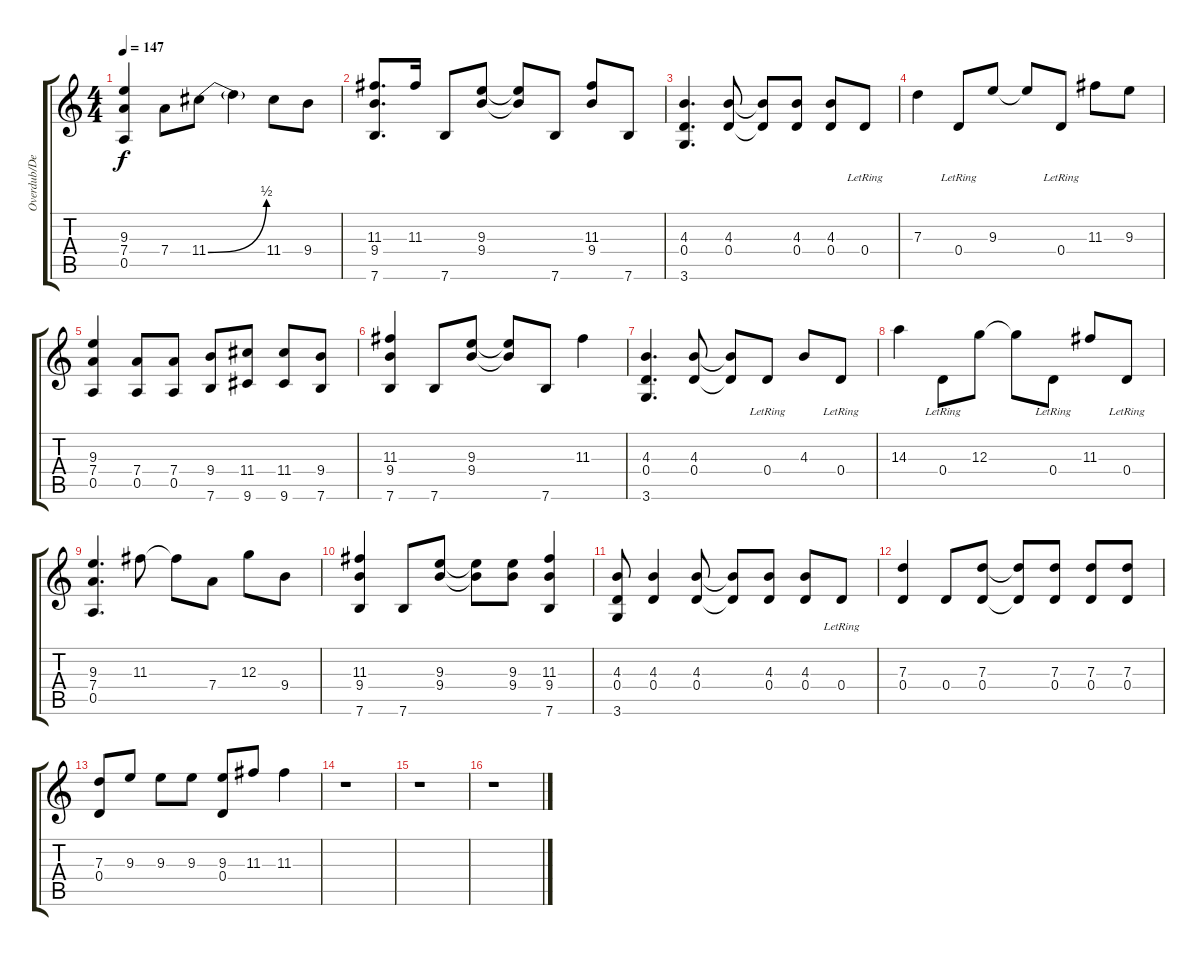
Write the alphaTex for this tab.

\track ("Overdub/Delay" "Overdub/De") {instrument distortionguitar}
\staff {score tabs}
\tuning (E4 B3 G3 D3 A2 E2) {hide}
\ts (4 4)
\tempo 147
\clef g2
\ks c
(9.3 7.4 0.5).4{dy f} 7.4.8 11.4{be (bend 0 0 60 2)}.8 11.4{t}.4 11.4.8 9.4.8 |
(11.3 9.4 7.6).8{d} 11.3.16 7.6.8 (9.3 9.4).8 (9.3{t} 9.4{t}).8 7.6.8 (11.3 9.4).8 7.6.8 |
(4.3 0.4 3.6).4{d} (4.3 0.4).8 (4.3{t} 0.4{t}).8 (4.3 0.4).8 (4.3 0.4).8 0.4{lr}.8 |
7.3.4 0.4{lr}.8 9.3.8 9.3{t}.8 0.4{lr}.8 11.3.8 9.3.8 |
(9.3 7.4 0.5).4 (7.4 0.5).8 (7.4 0.5).8 (9.4 7.6).8 (11.4 9.6).8 (11.4 9.6).8 (9.4 7.6).8 |
(11.3 9.4 7.6).4 7.6.8 (9.3 9.4).8 (9.3{t} 9.4{t}).8 7.6.8 11.3.4 |
(4.3 0.4 3.6).4{d} (4.3 0.4).8 (4.3{t} 0.4{t}).8 0.4{lr}.8 4.3.8 0.4{lr}.8 |
14.3.4 0.4{lr}.8 12.3.8 12.3{t}.8 0.4{lr}.8 11.3.8 0.4{lr}.8 |
(9.3 7.4 0.5).4{d} 11.3.8 11.3{t}.8 7.4.8 12.3.8 9.4.8 |
(11.3 9.4 7.6).4 7.6.8 (9.3 9.4).8 (9.3{t} 9.4{t}).8 (9.3 9.4).8 (11.3 9.4 7.6).4 |
(4.3 0.4 3.6).8 (4.3 0.4).4 (4.3 0.4).8 (4.3{t} 0.4{t}).8 (4.3 0.4).8 (4.3 0.4).8 0.4{lr}.8 |
(7.3 0.4).4 0.4.8 (7.3 0.4).8 (7.3{t} 0.4{t}).8 (7.3 0.4).8 (7.3 0.4).8 (7.3 0.4).8 |
(7.3 0.4).8 9.3.8 9.3.8 9.3.8 (9.3 0.4).8 11.3.8 11.3.4 |
r.1 |
r.1 |
r.1
